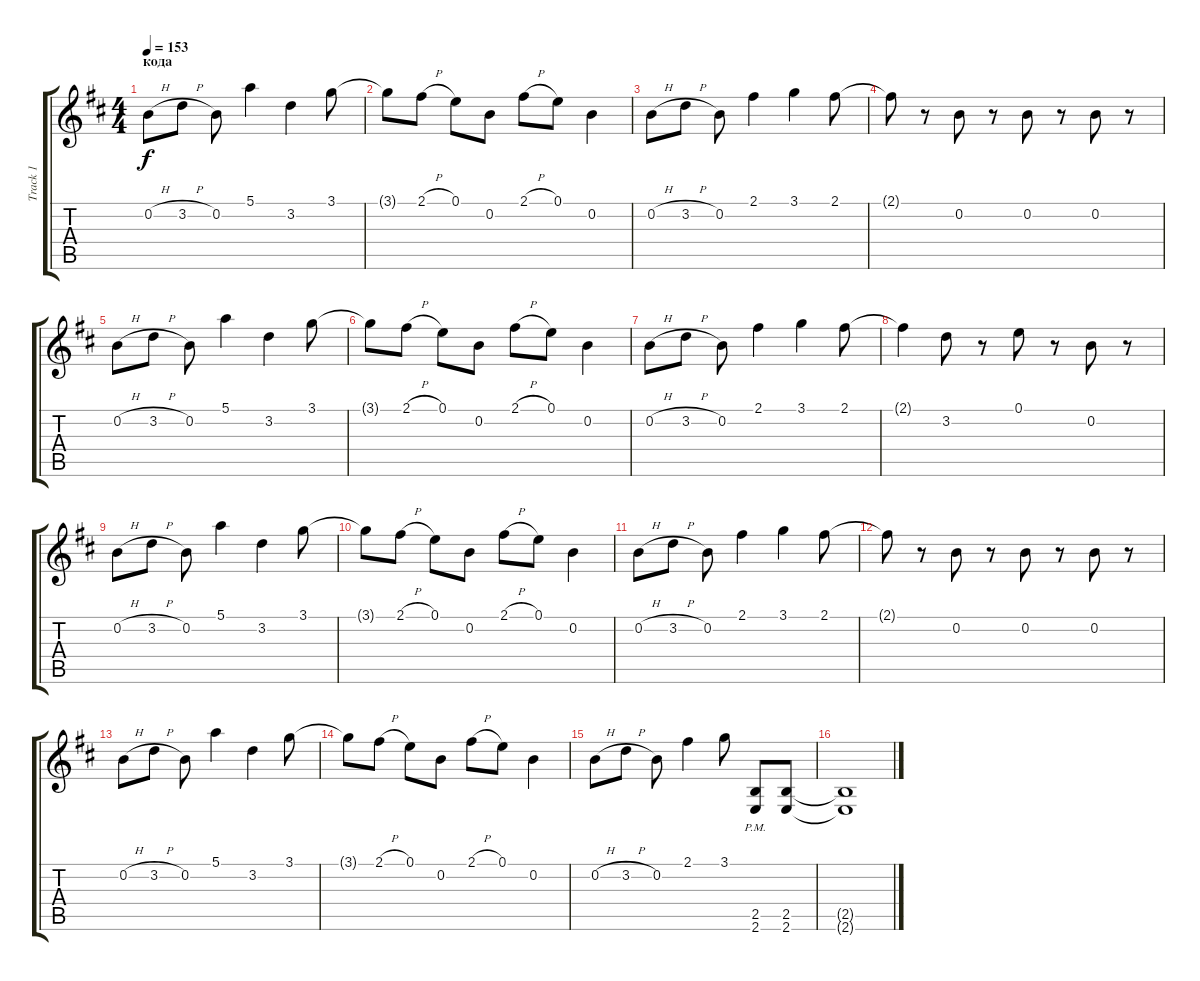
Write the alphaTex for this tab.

\track ("Track 1" "Track 1") {instrument overdrivenguitar}
\staff {score tabs}
\tuning (E4 B3 G3 D3 A2 D2) {hide}
\ts (4 4)
\section ("" "кода ")
\tempo 153
\clef g2
\ks bminor
0.2{h}.8{dy f} 3.2{h}.8 0.2.8 5.1.4 3.2.4 3.1.8 |
3.1{t}.8 2.1{h}.8 0.1.8 0.2.8 2.1{h}.8 0.1.8 0.2.4 |
0.2{h}.8 3.2{h}.8 0.2.8 2.1.4 3.1.4 2.1.8 |
2.1{t}.8 r.8 0.2.8 r.8 0.2.8 r.8 0.2.8 r.8 |
0.2{h}.8 3.2{h}.8 0.2.8 5.1.4 3.2.4 3.1.8 |
3.1{t}.8 2.1{h}.8 0.1.8 0.2.8 2.1{h}.8 0.1.8 0.2.4 |
0.2{h}.8 3.2{h}.8 0.2.8 2.1.4 3.1.4 2.1.8 |
2.1{t}.4 3.2.8 r.8 0.1.8 r.8 0.2.8 r.8 |
0.2{h}.8 3.2{h}.8 0.2.8 5.1.4 3.2.4 3.1.8 |
3.1{t}.8 2.1{h}.8 0.1.8 0.2.8 2.1{h}.8 0.1.8 0.2.4 |
0.2{h}.8 3.2{h}.8 0.2.8 2.1.4 3.1.4 2.1.8 |
2.1{t}.8 r.8 0.2.8 r.8 0.2.8 r.8 0.2.8 r.8 |
0.2{h}.8 3.2{h}.8 0.2.8 5.1.4 3.2.4 3.1.8 |
3.1{t}.8 2.1{h}.8 0.1.8 0.2.8 2.1{h}.8 0.1.8 0.2.4 |
0.2{h}.8 3.2{h}.8 0.2.8 2.1.4 3.1.8 (2.5{pm} 2.6{pm}).8 (2.5 2.6).8 |
(2.5{t} 2.6{t}).1
